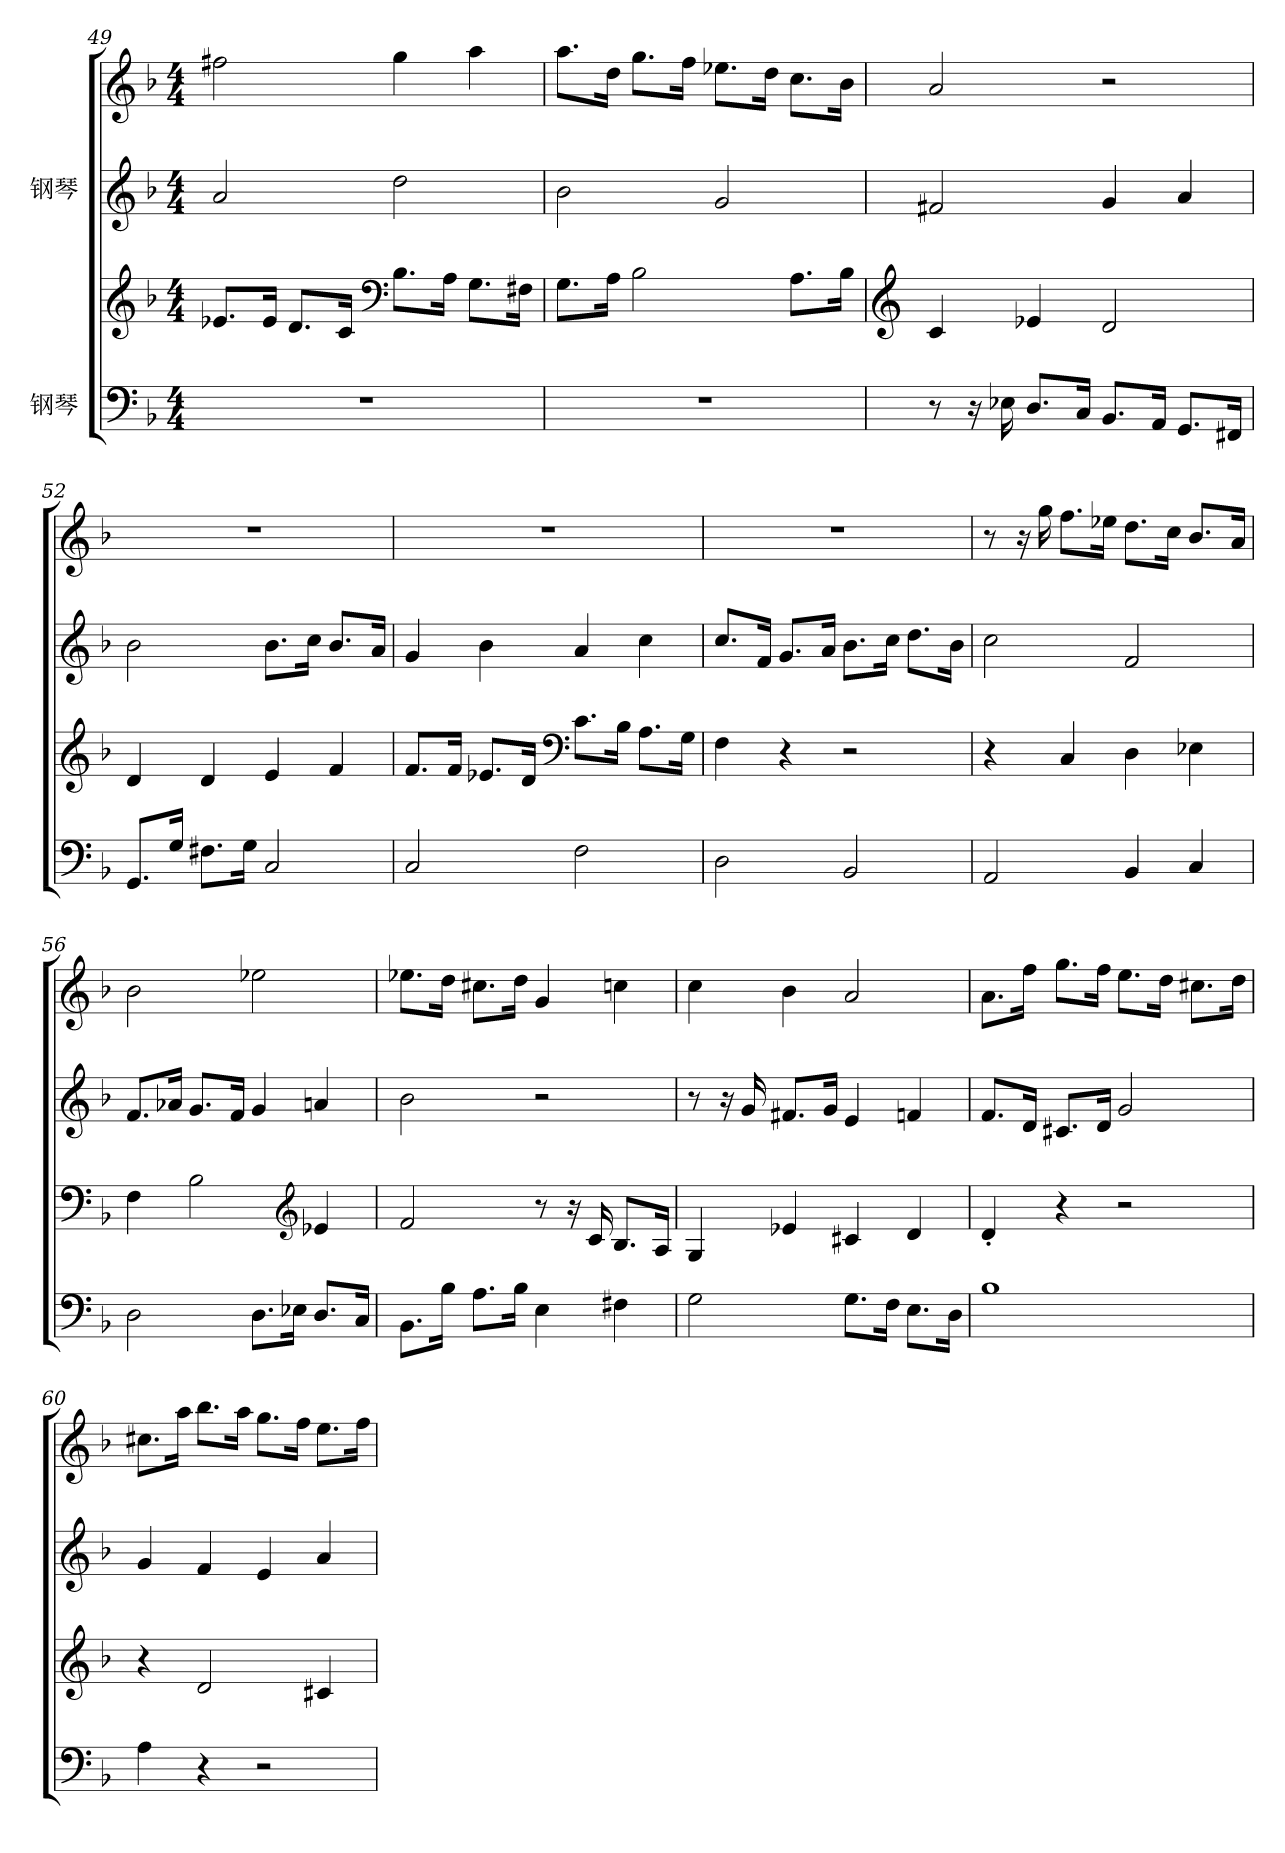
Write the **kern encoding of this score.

**kern	**kern	**kern	**kern
*part2	*part2	*part1	*part1
*staff4	*staff3	*staff2	*staff1
*I"钢琴	*	*I"钢琴	*
!!LO:PB:g=z
*clefF4	*clefG2	*clefG2	*clefG2
*k[b-]	*k[b-]	*k[b-]	*k[b-]
*M4/4	*M4/4	*M4/4	*M4/4
=49	=49	=49	=49
1r	8.e-X/L	2a/	2ff#X\
.	16e-/Jk	.	.
.	8.d/L	.	.
.	16c/Jk	.	.
*	*clefF4	*	*
.	8.B-\L	2dd\	4gg\
.	16A\Jk	.	.
.	8.G\L	.	4aa\
.	16F#X\Jk	.	.
=50	=50	=50	=50
1r	8.G\L	2b-\	8.aa\L
.	16A\Jk	.	16dd\Jk
.	2B-\	.	8.gg\L
.	.	.	16ff\Jk
.	.	2g/	8.ee-X\L
.	.	.	16dd\Jk
.	8.A\L	.	8.cc\L
.	16B-\Jk	.	16b-\Jk
=51	=51	=51	=51
*	*clefG2	*	*
8r	4c/	2f#X/	2a/
16r	.	.	.
16E-X\	.	.	.
8.D/L	4e-X/	.	.
16C/Jk	.	.	.
8.BB-/L	2d/	4g/	2r
16AA/Jk	.	.	.
8.GG/L	.	4a/	.
16FF#X/Jk	.	.	.
!!LO:LB:g=z
=52	=52	=52	=52
8.GG/L	4d/	2b-\	1r
16G/Jk	.	.	.
8.F#X\L	4d/	.	.
16G\Jk	.	.	.
2C/	4e/	8.b-\L	.
.	.	16cc\Jk	.
.	4f/	8.b-/L	.
.	.	16a/Jk	.
=53	=53	=53	=53
2C/	8.f/L	4g/	1r
.	16f/Jk	.	.
.	8.e-X/L	4b-\	.
.	16d/Jk	.	.
*	*clefF4	*	*
2F\	8.c\L	4a/	.
.	16B-\Jk	.	.
.	8.A\L	4cc\	.
.	16G\Jk	.	.
=54	=54	=54	=54
2D\	4F\	8.cc/L	1r
.	.	16f/Jk	.
.	4r	8.g/L	.
.	.	16a/Jk	.
2BB-/	2r	8.b-\L	.
.	.	16cc\Jk	.
.	.	8.dd\L	.
.	.	16b-\Jk	.
!!LO:LB:g=z
=55	=55	=55	=55
2AA/	4r	2cc\	8r
.	.	.	16r
.	.	.	16gg\
.	4C/	.	8.ff\L
.	.	.	16ee-X\Jk
4BB-/	4D\	2f/	8.dd\L
.	.	.	16cc\Jk
4C/	4E-X\	.	8.b-/L
.	.	.	16a/Jk
=56	=56	=56	=56
2D\	4F\	8.f/L	2b-\
.	.	16a-X/Jk	.
.	2B-\	8.g/L	.
.	.	16f/Jk	.
8.D\L	.	4g/	2ee-X\
16E-X\Jk	.	.	.
*	*clefG2	*	*
8.D/L	4e-X/	4an/	.
16C/Jk	.	.	.
=57	=57	=57	=57
8.BB-\L	2f/	2b-\	8.ee-X\L
16B-\Jk	.	.	16dd\Jk
8.A\L	.	.	8.cc#X\L
16B-\Jk	.	.	16dd\Jk
4E\	8r	2r	4g/
.	16r	.	.
.	16c/	.	.
4F#X\	8.B-/L	.	4ccn\
.	16A/Jk	.	.
!!LO:PB:g=z
=58	=58	=58	=58
2G\	4G/	8r	4cc\
.	.	16r	.
.	.	16g/	.
.	4e-X/	8.f#X/L	4b-\
.	.	16g/Jk	.
8.G\L	4c#X/	4e/	2a/
16F\Jk	.	.	.
8.E\L	4d/	4fn/	.
16D\Jk	.	.	.
=59	=59	=59	=59
1B-	4d'/	8.f/L	8.a\L
.	.	16d/Jk	16ff\Jk
.	4r	8.c#X/L	8.gg\L
.	.	16d/Jk	16ff\Jk
.	2r	2g/	8.ee\L
.	.	.	16dd\Jk
.	.	.	8.cc#X\L
.	.	.	16dd\Jk
=60	=60	=60	=60
4A\	4r	4g/	8.cc#X\L
.	.	.	16aa\Jk
4r	2d/	4f/	8.bb-\L
.	.	.	16aa\Jk
2r	.	4e/	8.gg\L
.	.	.	16ff\Jk
.	4c#X/	4a/	8.ee\L
.	.	.	16ff\Jk
=	=	=	=
*-	*-	*-	*-
